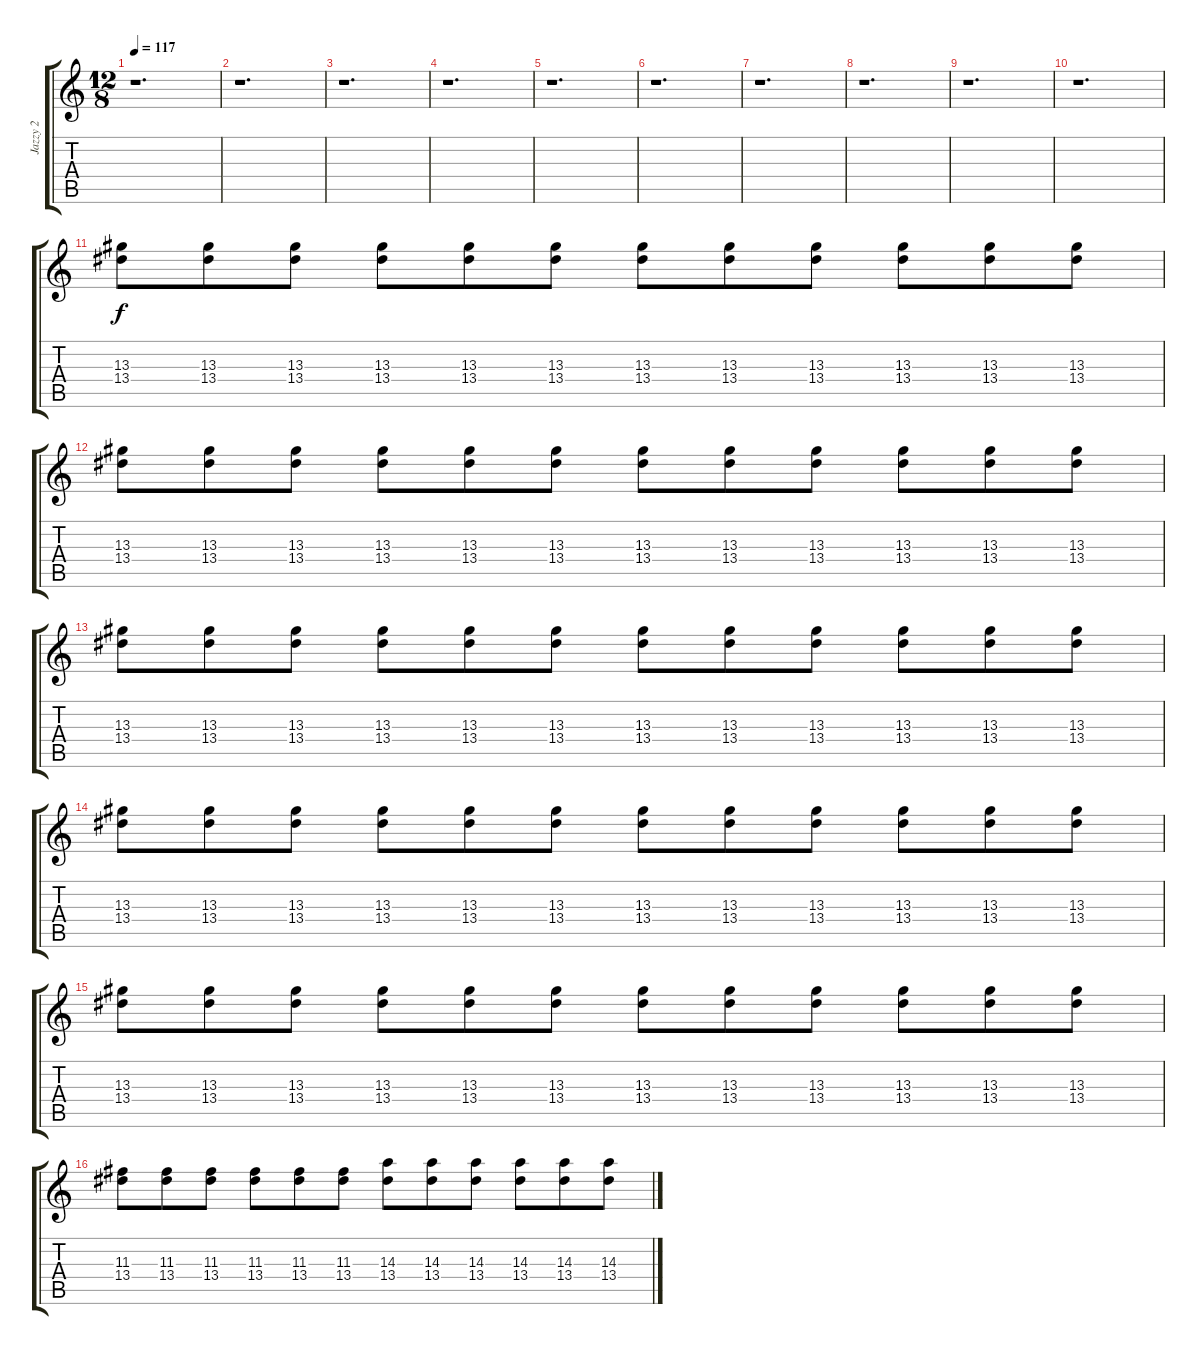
\track ("Jazzy 2" "Jazzy 2") {instrument electricguitarjazz}
\staff {score tabs}
\tuning (E4 B3 G3 D3 A2 E2) {hide}
\ts (12 8)
\tempo 117
\clef g2
\ks c
r.1{d dy mf} |
r.1{d} |
r.1{d} |
r.1{d} |
r.1{d} |
r.1{d} |
r.1{d} |
r.1{d} |
r.1{d} |
r.1{d} |
(13.3 13.4).8{dy f instrument electricguitarjazz} (13.3 13.4).8 (13.3 13.4).8 (13.3 13.4).8 (13.3 13.4).8 (13.3 13.4).8 (13.3 13.4).8 (13.3 13.4).8 (13.3 13.4).8 (13.3 13.4).8 (13.3 13.4).8 (13.3 13.4).8 |
(13.3 13.4).8 (13.3 13.4).8 (13.3 13.4).8 (13.3 13.4).8 (13.3 13.4).8 (13.3 13.4).8 (13.3 13.4).8 (13.3 13.4).8 (13.3 13.4).8 (13.3 13.4).8 (13.3 13.4).8 (13.3 13.4).8 |
(13.3 13.4).8 (13.3 13.4).8 (13.3 13.4).8 (13.3 13.4).8 (13.3 13.4).8 (13.3 13.4).8 (13.3 13.4).8 (13.3 13.4).8 (13.3 13.4).8 (13.3 13.4).8 (13.3 13.4).8 (13.3 13.4).8 |
(13.3 13.4).8 (13.3 13.4).8 (13.3 13.4).8 (13.3 13.4).8 (13.3 13.4).8 (13.3 13.4).8 (13.3 13.4).8 (13.3 13.4).8 (13.3 13.4).8 (13.3 13.4).8 (13.3 13.4).8 (13.3 13.4).8 |
(13.3 13.4).8 (13.3 13.4).8 (13.3 13.4).8 (13.3 13.4).8 (13.3 13.4).8 (13.3 13.4).8 (13.3 13.4).8 (13.3 13.4).8 (13.3 13.4).8 (13.3 13.4).8 (13.3 13.4).8 (13.3 13.4).8 |
(11.3 13.4).8 (11.3 13.4).8 (11.3 13.4).8 (11.3 13.4).8 (11.3 13.4).8 (11.3 13.4).8 (14.3 13.4).8 (14.3 13.4).8 (14.3 13.4).8 (14.3 13.4).8 (14.3 13.4).8 (14.3 13.4).8
